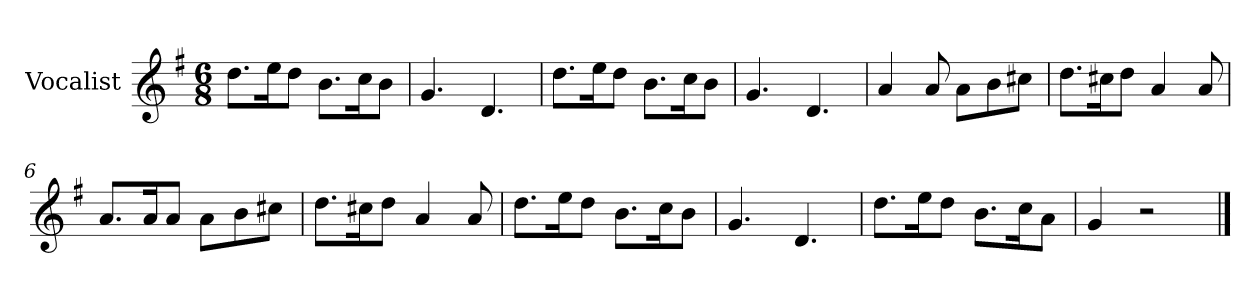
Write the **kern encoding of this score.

**kern
*part1
*staff1
*I"Vocalist
*k[f#]
*G:
*M6/8
=
8.ddL
16eeK
8ddJ
8.bL
16ccK
8bJ
=1
4.g
4.d
=2
8.ddL
16eeK
8ddJ
8.bL
16ccK
8bJ
=3
4.g
4.d
=4
4a
8a
8aL
8b
8cc#XJ
=5
8.ddL
16cc#XK
8ddJ
4a
8a
=6
8.aL
16aK
8aJ
8aL
8b
8cc#XJ
=7
8.ddL
16cc#XK
8ddJ
4a
8a
=8
8.ddL
16eeK
8ddJ
8.bL
16ccK
8bJ
=9
4.g
4.d
=10
8.ddL
16eeK
8ddJ
8.bL
16ccK
8aJ
=11
4g
2r
==
*-
